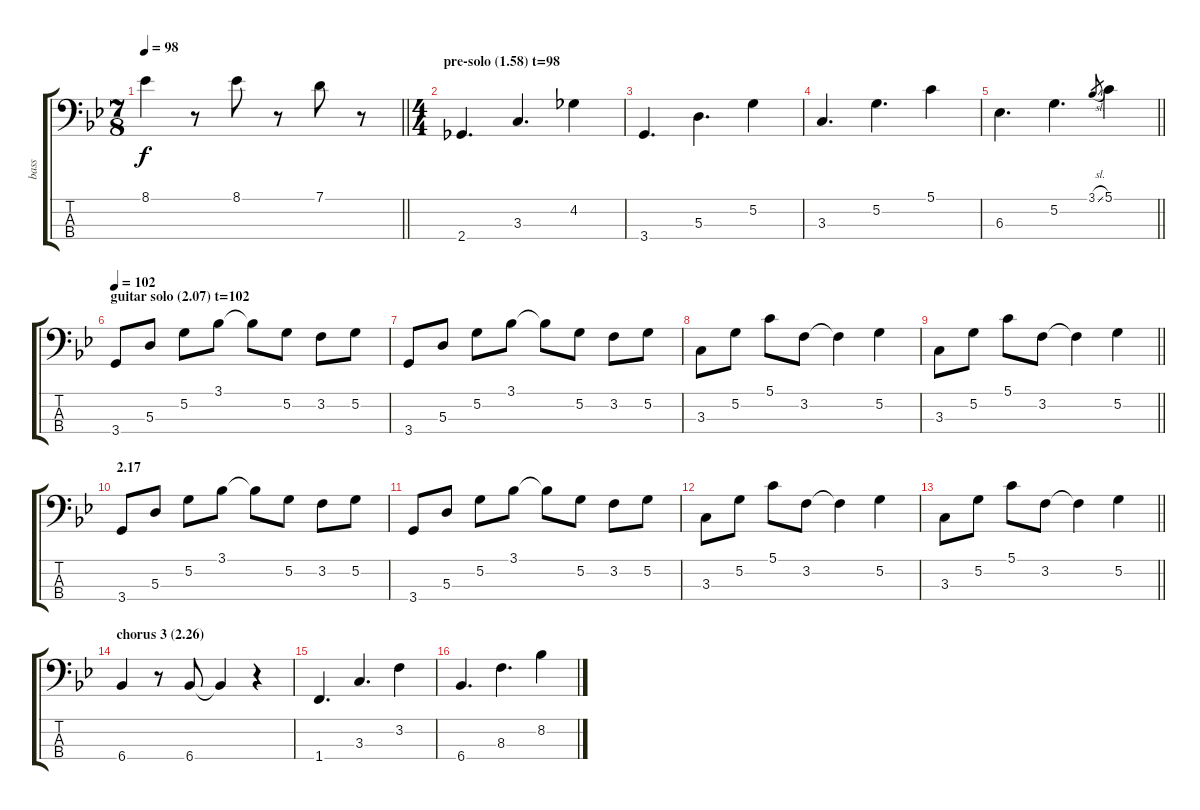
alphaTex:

\track ("bass" "bass") {instrument electricbassfinger}
\staff {score tabs}
\tuning (G2 D2 A1 E1) {hide}
\ts (7 8)
\tempo 98
\clef f4
\barLineRight lightlight
\ks bb
8.1.4{dy f} r.8 8.1.8 r.8 7.1.8 r.8 |
\ts (4 4)
\section ("" "pre-solo (1.58) t=98")
2.4.4{d} 3.3.4{d} 4.2.4 |
3.4.4{d} 5.3.4{d} 5.2.4 |
3.3.4{d} 5.2.4{d} 5.1.4 |
\barLineRight lightlight
6.3.4{d} 5.2.4{d} 3.1{sl}.8{gr} 5.1.4 |
\section ("" "guitar solo (2.07) t=102")
\tempo 102
3.4.8 5.3.8 5.2.8 3.1.8 3.1{t}.8 5.2.8 3.2.8 5.2.8 |
3.4.8 5.3.8 5.2.8 3.1.8 3.1{t}.8 5.2.8 3.2.8 5.2.8 |
3.3.8 5.2.8 5.1.8 3.2.8 3.2{t}.4 5.2.4 |
\barLineRight lightlight
3.3.8 5.2.8 5.1.8 3.2.8 3.2{t}.4 5.2.4 |
\section ("" "2.17")
3.4.8 5.3.8 5.2.8 3.1.8 3.1{t}.8 5.2.8 3.2.8 5.2.8 |
3.4.8 5.3.8 5.2.8 3.1.8 3.1{t}.8 5.2.8 3.2.8 5.2.8 |
3.3.8 5.2.8 5.1.8 3.2.8 3.2{t}.4 5.2.4 |
\barLineRight lightlight
3.3.8 5.2.8 5.1.8 3.2.8 3.2{t}.4 5.2.4 |
\section ("" "chorus 3 (2.26)")
6.4.4 r.8 6.4.8 6.4{t}.4 r.4 |
1.4.4{d} 3.3.4{d} 3.2.4 |
6.4.4{d} 8.3.4{d} 8.2.4
